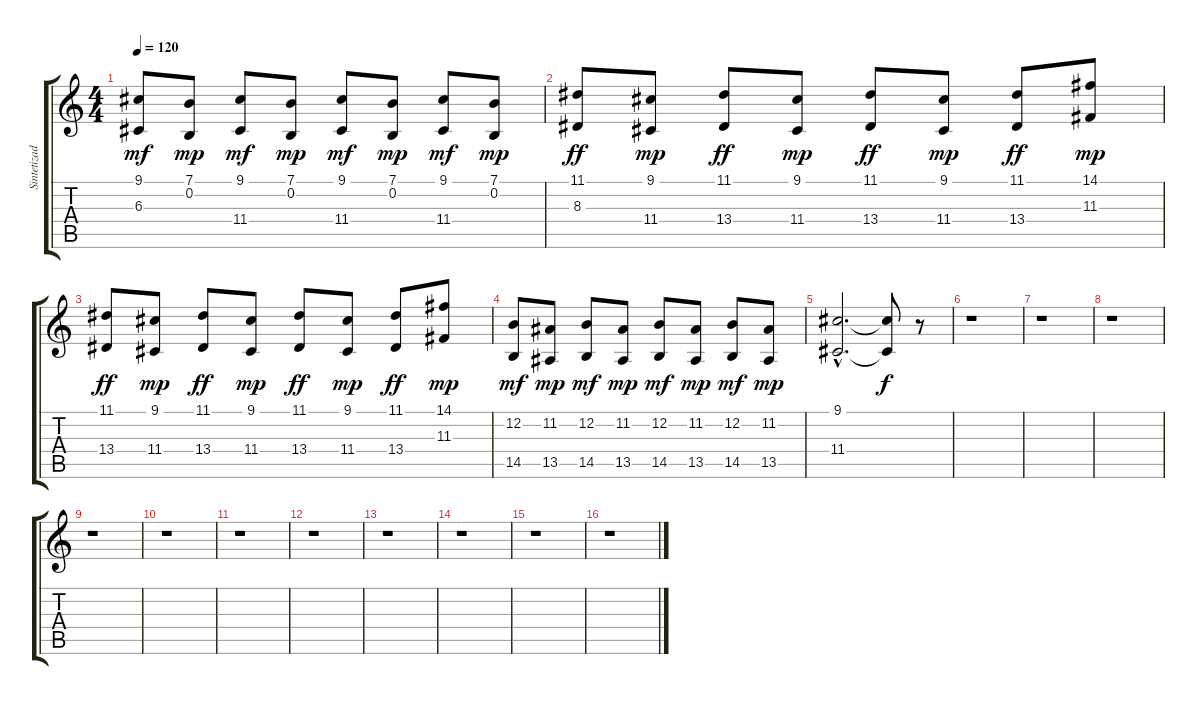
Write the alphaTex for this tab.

\track ("Sintetizador" "Sintetizad") {instrument electricpiano2}
\staff {score tabs}
\tuning (E4 B3 G3 D3 A2 E2) {hide}
\ts (4 4)
\tempo 120
\clef g2
\ks c
(9.1 6.3).8{dy mf} (7.1 0.2).8{dy mp} (9.1 11.4).8{dy mf} (7.1 0.2).8{dy mp} (9.1 11.4).8{dy mf} (7.1 0.2).8{dy mp} (9.1 11.4).8{dy mf} (7.1 0.2).8{dy mp} |
(11.1 8.3).8{dy ff} (9.1 11.4).8{dy mp} (11.1 13.4).8{dy ff} (9.1 11.4).8{dy mp} (11.1 13.4).8{dy ff} (9.1 11.4).8{dy mp} (11.1 13.4).8{dy ff} (14.1 11.3).8{dy mp} |
(11.1 13.4).8{dy ff} (9.1 11.4).8{dy mp} (11.1 13.4).8{dy ff} (9.1 11.4).8{dy mp} (11.1 13.4).8{dy ff} (9.1 11.4).8{dy mp} (11.1 13.4).8{dy ff} (14.1 11.3).8{dy mp} |
(12.2 14.5).8{dy mf} (11.2 13.5).8{dy mp} (12.2 14.5).8{dy mf} (11.2 13.5).8{dy mp} (12.2 14.5).8{dy mf} (11.2 13.5).8{dy mp} (12.2 14.5).8{dy mf} (11.2 13.5).8{dy mp} |
(9.1{hac} 11.4{hac}).2{d} (9.1{t} 11.4{t}).8{dy f} r.8 |
r.1 |
r.1 |
r.1 |
r.1 |
r.1 |
r.1 |
r.1 |
r.1 |
r.1 |
r.1 |
r.1
